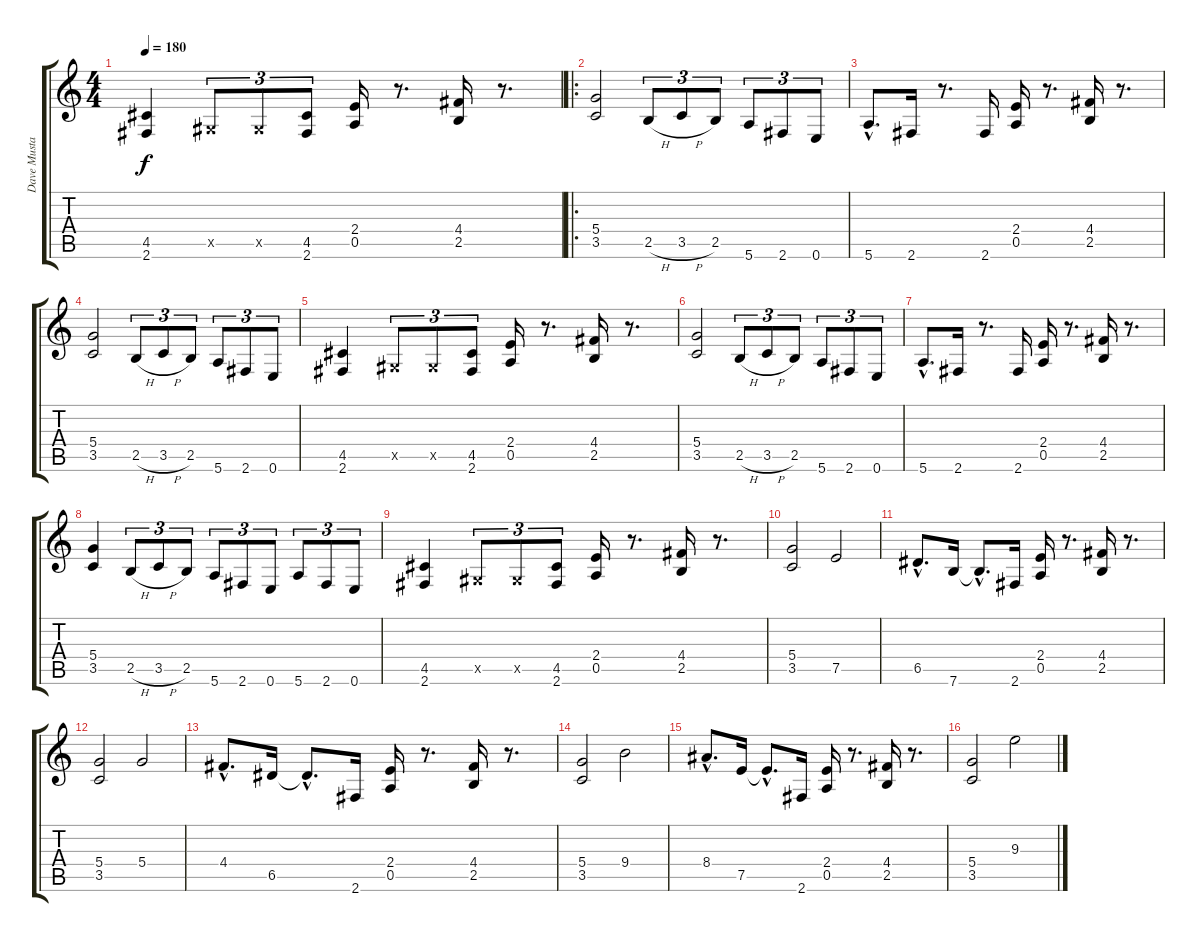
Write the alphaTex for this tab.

\track ("Dave Mustaine" "Dave Musta") {instrument distortionguitar}
\staff {score tabs}
\tuning (E4 B3 G3 D3 A2 E2) {hide}
\ts (4 4)
\tempo 180
\clef g2
\ks c
(4.5 2.6).4{dy f} -1.5{x}.8{tu (3 2)} -1.5{x}.8{tu (3 2)} (4.5 2.6).8{tu (3 2)} (2.4 0.5).16 r.8{d} (4.4 2.5).16 r.8{d} |
\ro
(5.4 3.5).2 2.5{h}.8{tu (3 2)} 3.5{h}.8{tu (3 2)} 2.5.8{tu (3 2)} 5.6.8{tu (3 2)} 2.6.8{tu (3 2)} 0.6.8{tu (3 2)} |
5.6{hac}.8{d} 2.6.16 r.8{d} 2.6.16 (2.4 0.5).16 r.8{d} (4.4 2.5).16 r.8{d} |
(5.4 3.5).2 2.5{h}.8{tu (3 2)} 3.5{h}.8{tu (3 2)} 2.5.8{tu (3 2)} 5.6.8{tu (3 2)} 2.6.8{tu (3 2)} 0.6.8{tu (3 2)} |
(4.5 2.6).4 -1.5{x}.8{tu (3 2)} -1.5{x}.8{tu (3 2)} (4.5 2.6).8{tu (3 2)} (2.4 0.5).16 r.8{d} (4.4 2.5).16 r.8{d} |
(5.4 3.5).2 2.5{h}.8{tu (3 2)} 3.5{h}.8{tu (3 2)} 2.5.8{tu (3 2)} 5.6.8{tu (3 2)} 2.6.8{tu (3 2)} 0.6.8{tu (3 2)} |
5.6{hac}.8{d} 2.6.16 r.8{d} 2.6.16 (2.4 0.5).16 r.8{d} (4.4 2.5).16 r.8{d} |
(5.4 3.5).4 2.5{h}.8{tu (3 2)} 3.5{h}.8{tu (3 2)} 2.5.8{tu (3 2)} 5.6.8{tu (3 2)} 2.6.8{tu (3 2)} 0.6.8{tu (3 2)} 5.6.8{tu (3 2)} 2.6.8{tu (3 2)} 0.6.8{tu (3 2)} |
(4.5 2.6).4 -1.5{x}.8{tu (3 2)} -1.5{x}.8{tu (3 2)} (4.5 2.6).8{tu (3 2)} (2.4 0.5).16 r.8{d} (4.4 2.5).16 r.8{d} |
(5.4 3.5).2 7.5.2 |
6.5{hac}.8{d} 7.6.16 7.6{hac t}.8{d} 2.6.16 (2.4 0.5).16 r.8{d} (4.4 2.5).16 r.8{d} |
(5.4 3.5).2 5.4.2 |
4.4{hac}.8{d} 6.5.16 6.5{hac t}.8{d} 2.6.16 (2.4 0.5).16 r.8{d} (4.4 2.5).16 r.8{d} |
(5.4 3.5).2 9.4.2 |
8.4{hac}.8{d} 7.5.16 7.5{hac t}.8{d} 2.6.16 (2.4 0.5).16 r.8{d} (4.4 2.5).16 r.8{d} |
(5.4 3.5).2 9.3.2
